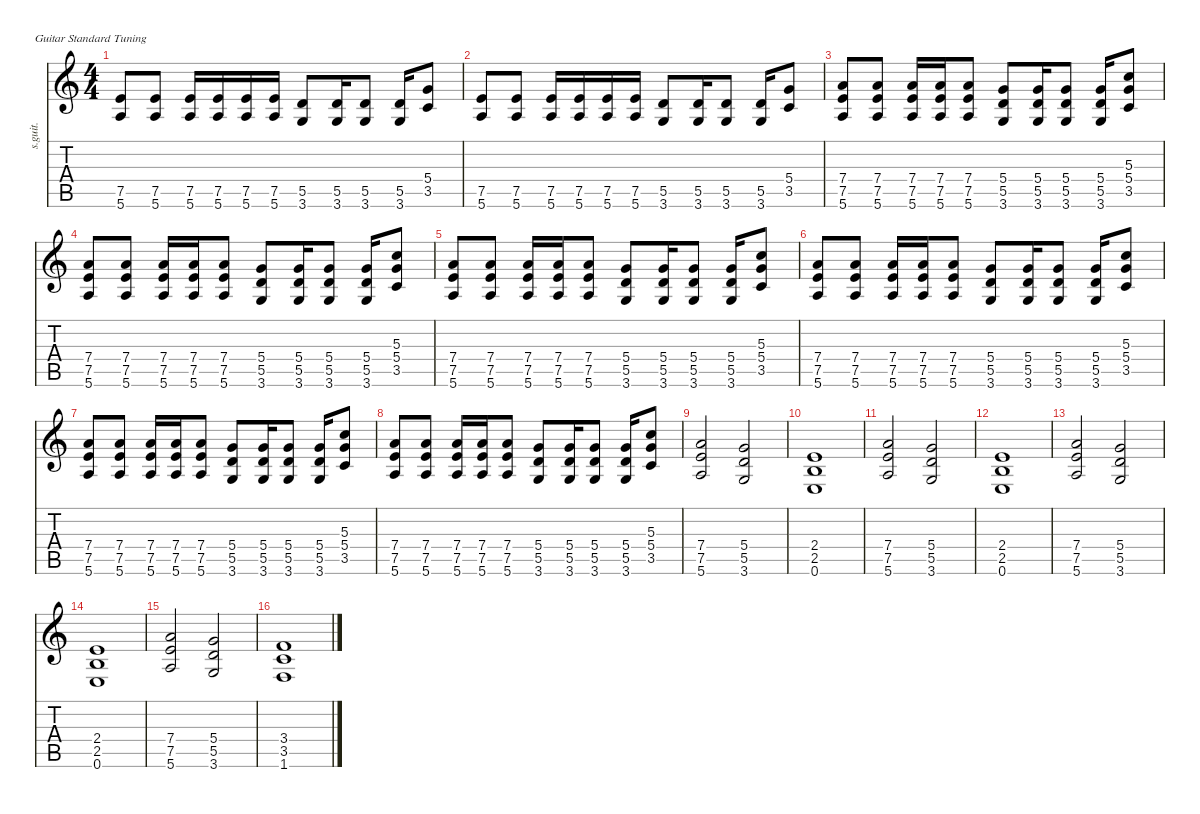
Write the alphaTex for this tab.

\defaultSystemsLayout 4
\hideDynamics
\bracketExtendMode nobrackets
\track ("" "s.guit.") {instrument distortionguitar}
\staff {score tabs}
\tuning (E4 B3 G3 D3 A2 E2)
\ts (4 4)
\tempo (150 hide)
\clef g2
\ks c
(7.5 5.6).8{dy f} (7.5 5.6).8 (7.5 5.6).16 (7.5 5.6).16 (7.5 5.6).16 (7.5 5.6).16 (5.5 3.6).8 (5.5 3.6).16 (5.5 3.6).8 (5.5 3.6).16 (5.4 3.5).8 |
(7.5 5.6).8 (7.5 5.6).8 (7.5 5.6).16 (7.5 5.6).16 (7.5 5.6).16 (7.5 5.6).16 (5.5 3.6).8 (5.5 3.6).16 (5.5 3.6).8 (5.5 3.6).16 (5.4 3.5).8 |
(7.4 7.5 5.6).8 (7.4 7.5 5.6).8 (7.4 7.5 5.6).16 (7.4 7.5 5.6).16 (7.4 7.5 5.6).8 (5.4 5.5 3.6).8 (5.4 5.5 3.6).16 (5.4 5.5 3.6).8 (5.4 5.5 3.6).16 (5.3 5.4 3.5).8 |
(7.4 7.5 5.6).8 (7.4 7.5 5.6).8 (7.4 7.5 5.6).16 (7.4 7.5 5.6).16 (7.4 7.5 5.6).8 (5.4 5.5 3.6).8 (5.4 5.5 3.6).16 (5.4 5.5 3.6).8 (5.4 5.5 3.6).16 (5.3 5.4 3.5).8 |
(7.4 7.5 5.6).8 (7.4 7.5 5.6).8 (7.4 7.5 5.6).16 (7.4 7.5 5.6).16 (7.4 7.5 5.6).8 (5.4 5.5 3.6).8 (5.4 5.5 3.6).16 (5.4 5.5 3.6).8 (5.4 5.5 3.6).16 (5.3 5.4 3.5).8 |
(7.4 7.5 5.6).8 (7.4 7.5 5.6).8 (7.4 7.5 5.6).16 (7.4 7.5 5.6).16 (7.4 7.5 5.6).8 (5.4 5.5 3.6).8 (5.4 5.5 3.6).16 (5.4 5.5 3.6).8 (5.4 5.5 3.6).16 (5.3 5.4 3.5).8 |
(7.4 7.5 5.6).8 (7.4 7.5 5.6).8 (7.4 7.5 5.6).16 (7.4 7.5 5.6).16 (7.4 7.5 5.6).8 (5.4 5.5 3.6).8 (5.4 5.5 3.6).16 (5.4 5.5 3.6).8 (5.4 5.5 3.6).16 (5.3 5.4 3.5).8 |
(7.4 7.5 5.6).8 (7.4 7.5 5.6).8 (7.4 7.5 5.6).16 (7.4 7.5 5.6).16 (7.4 7.5 5.6).8 (5.4 5.5 3.6).8 (5.4 5.5 3.6).16 (5.4 5.5 3.6).8 (5.4 5.5 3.6).16 (5.3 5.4 3.5).8 |
(7.4 7.5 5.6).2 (5.4 5.5 3.6).2 |
(2.4 2.5 0.6).1 |
(7.4 7.5 5.6).2 (5.4 5.5 3.6).2 |
(2.4 2.5 0.6).1 |
(7.4 7.5 5.6).2 (5.4 5.5 3.6).2 |
(2.4 2.5 0.6).1 |
(7.4 7.5 5.6).2 (5.4 5.5 3.6).2 |
(3.4 3.5 1.6).1
